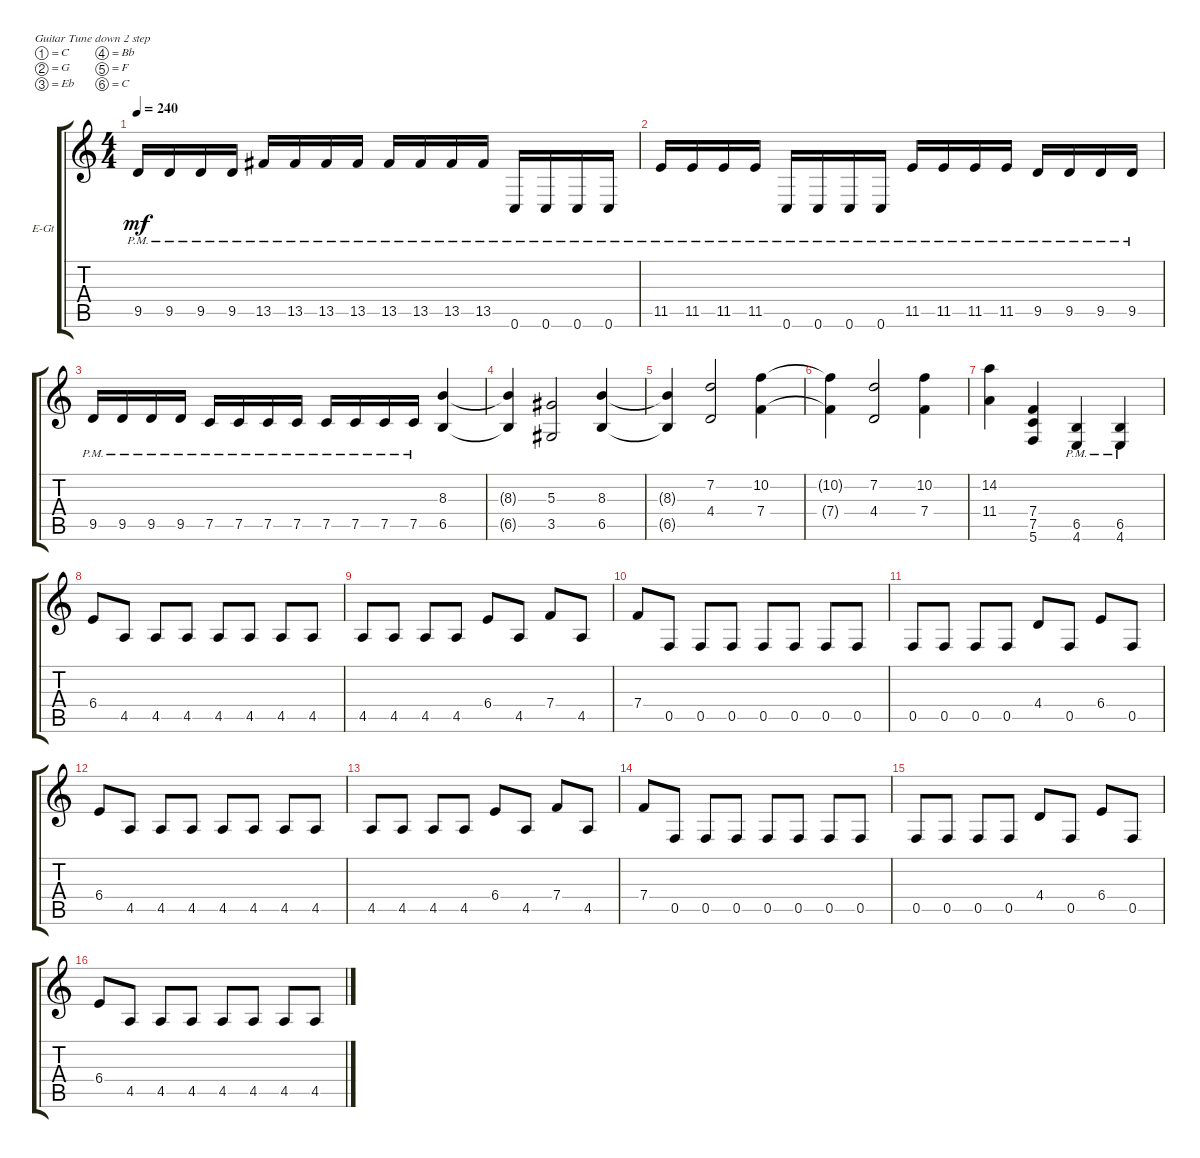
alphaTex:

\defaultSystemsLayout 4
\bracketExtendMode groupsimilarinstruments
\firstSystemTrackNameOrientation horizontal
\otherSystemsTrackNameOrientation horizontal
\track ("Knight Rhythm" "E-Gt") {instrument overdrivenguitar}
\staff {score tabs}
\tuning (C4 G3 Eb3 Bb2 F2 C2)
\ts (4 4)
\tempo 240
\clef g2
\ks aminor
9.5{pm}.16{dy mf} 9.5{pm}.16 9.5{pm}.16 9.5{pm}.16 13.5{pm}.16 13.5{pm}.16 13.5{pm}.16 13.5{pm}.16 13.5{pm}.16 13.5{pm}.16 13.5{pm}.16 13.5{pm}.16 0.6{pm}.16 0.6{pm}.16 0.6{pm}.16 0.6{pm}.16 |
11.5{pm}.16 11.5{pm}.16 11.5{pm}.16 11.5{pm}.16 0.6{pm}.16 0.6{pm}.16 0.6{pm}.16 0.6{pm}.16 11.5{pm}.16 11.5{pm}.16 11.5{pm}.16 11.5{pm}.16 9.5{pm}.16 9.5{pm}.16 9.5{pm}.16 9.5{pm}.16 |
9.5{pm}.16 9.5{pm}.16 9.5{pm}.16 9.5{pm}.16 7.5{pm}.16 7.5{pm}.16 7.5{pm}.16 7.5{pm}.16 7.5{pm}.16 7.5{pm}.16 7.5{pm}.16 7.5{pm}.16 (6.5 8.3).4 |
(6.5{t} 8.3{t}).4 (3.5 5.3).2 (8.3 6.5).4 |
(6.5{t} 8.3{t}).4 (7.2 4.4).2 (7.4 10.2).4 |
(10.2{t} 7.4{t}).4 (4.4 7.2).2 (7.4 10.2).4 |
(14.2 11.4).4 (5.6 7.4 7.5).4 (4.6{pm} 6.5{pm}).4 (4.6{pm} 6.5{pm}).4 |
6.4.8 4.5.8 4.5.8 4.5.8 4.5.8 4.5.8 4.5.8 4.5.8 |
4.5.8 4.5.8 4.5.8 4.5.8 6.4.8 4.5.8 7.4.8 4.5.8 |
7.4.8 0.5.8 0.5.8 0.5.8 0.5.8 0.5.8 0.5.8 0.5.8 |
0.5.8 0.5.8 0.5.8 0.5.8 4.4.8 0.5.8 6.4.8 0.5.8 |
6.4.8 4.5.8 4.5.8 4.5.8 4.5.8 4.5.8 4.5.8 4.5.8 |
4.5.8 4.5.8 4.5.8 4.5.8 6.4.8 4.5.8 7.4.8 4.5.8 |
7.4.8 0.5.8 0.5.8 0.5.8 0.5.8 0.5.8 0.5.8 0.5.8 |
0.5.8 0.5.8 0.5.8 0.5.8 4.4.8 0.5.8 6.4.8 0.5.8 |
6.4.8 4.5.8 4.5.8 4.5.8 4.5.8 4.5.8 4.5.8 4.5.8
